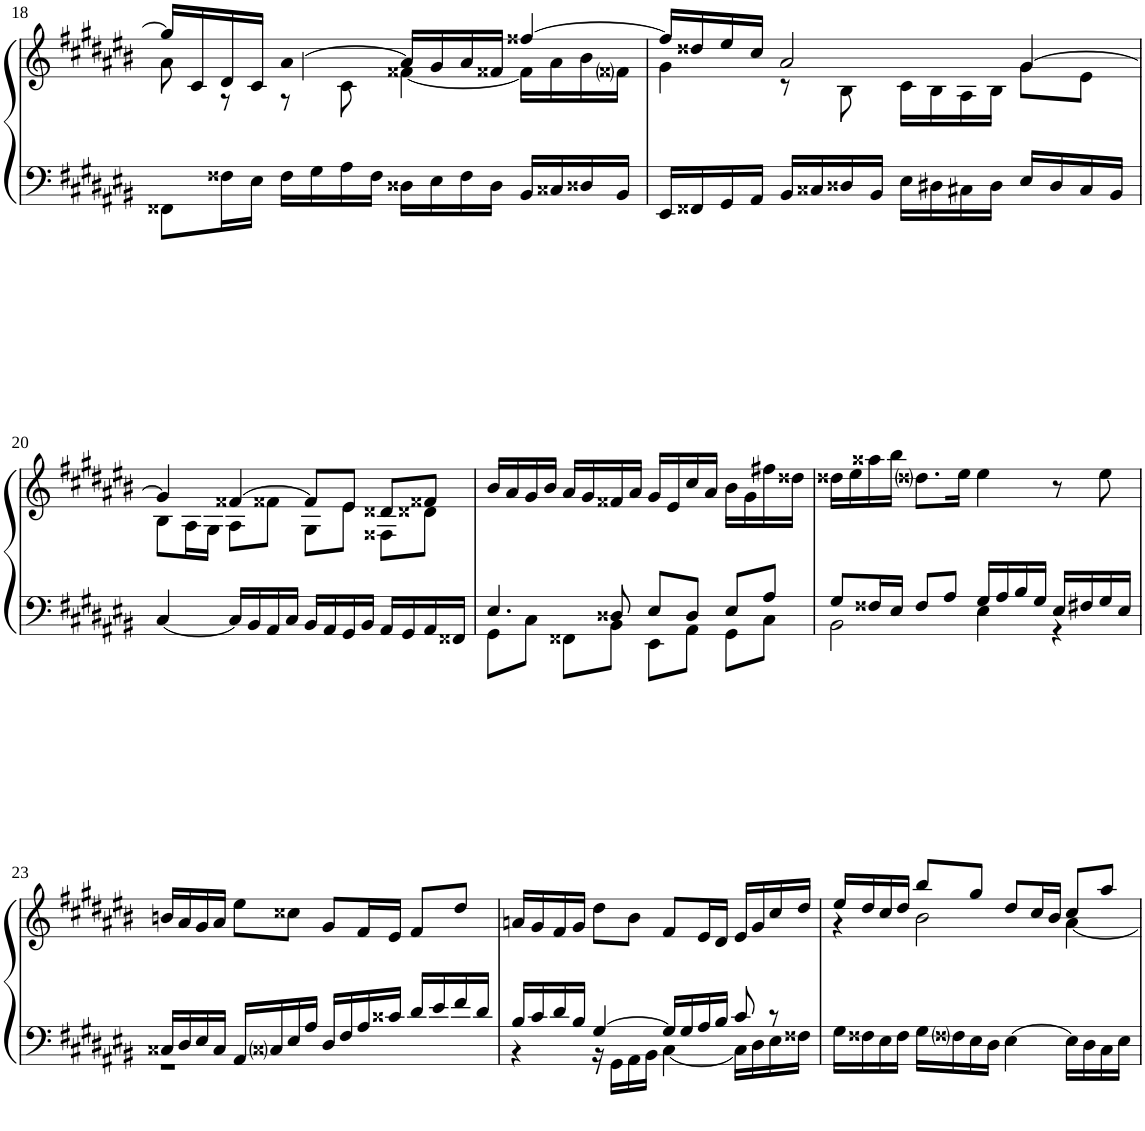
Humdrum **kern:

**kern	**kern
*part1	*part1
*staff2	*staff1
*I"Piano	*
*I'Pno	*
!!LO:PB:g=z
*clefF4	*clefG2
*k[f#c#g#d#a#e#b#]	*k[f#c#g#d#a#e#b#]
*M4/4	*M4/4
*met(c)	*met(c)
=18	=18
*	*^
8FF##X\L	16gg#/LL]	8a#\
.	16c#/	.
16F##X\L	16d#/	8r
16E#\JJ	16c#/JJ	.
16F##\LL	[4a#/	8r
16G#\	.	.
16A#\	.	8c#\
16F##\JJ	.	.
16D##X\LL	16a#/LL]	[4f##X\
16E#\	16g#/	.
16F##\	16a#/	.
16D##\JJ	16f##X/JJ	.
16BB#/LL	[4ff##X/	16f##\LL]
16C##X/	.	16a#\
16D##X/	.	16b#\
16BB#/JJ	.	16f##i\JJ
=19	=19	=19
16EE#/LL	16ff##/LL]	4g#\
16FF##X/	16dd##X/	.
16GG#/	16ee#/	.
16AA#/JJ	16cc#/JJ	.
16BB#/LL	2a#/	8r
16C##X/	.	.
16D##X/	.	8B#\
16BB#/JJ	.	.
16E#\LL	.	16c#\LL
16D#X\	.	16B#\
16C#X\	.	16A#\
16D#\JJ	.	16B#\JJ
16E#/LL	[4g#/	8g#\L
16D#/	.	.
16C#/	.	8e#\J
16BB#/JJ	.	.
!!LO:LB:g=z	!!
=20	=20	=20
[4C#/	4g#/]	8B#\L
.	.	16A#\L
.	.	16G#\JJ
16C#/LL]	[4f##X/	8A#\L
16BB#/	.	.
16AA#/	.	8f##X\J
16C#/JJ	.	.
16BB#/LL	8f##/L]	8G#\L
16AA#/	.	.
16GG#/	8e#/J	8e#\J
16BB#/JJ	.	.
16AA#/LL	8d##X/L	8F##X\L
16GG#/	.	.
16AA#/	8f##X/J	8d##X\J
16FF##X/JJ	.	.
*	*v	*v
=21	=21
*^	*
4.E#/	8GG#\L	16b#/LL
.	.	16a#/
.	8C#\J	16g#/
.	.	16b#/JJ
.	8FF##X\L	16a#/LL
.	.	16g#/
8D##X/	8BB#\J	16f##X/
.	.	16a#/JJ
8E#/L	8EE#\L	16g#/LL
.	.	16e#/
8D##/J	8AA#\J	16cc#/
.	.	16a#/JJ
8E#/L	8GG#\L	16b#\LL
.	.	16g#\
8A#/J	8C#\J	16ff#X\
.	.	16dd##X\JJ
=22	=22	=22
8G#/L	2BB#\	16dd##X\LL
.	.	16ee#\
16F##X/L	.	16aa##X\
16E#/JJ	.	16bb#\JJ
8F##/L	.	8.dd##i\L
8A#/J	.	.
.	.	16ee#\Jk
16G#/LL	4E#\	4ee#\
16A#/	.	.
16B#/	.	.
16G#/JJ	.	.
16E#/LL	4r	8r
16F#X/	.	.
16G#/	.	8ee#\
16E#/JJ	.	.
!!LO:LB:g=z
=23	=23	=23
16C##X/LL	1r	16bn/LL
16D#/	.	16a#/
16E#/	.	16g#/
16C##/JJ	.	16a#/JJ
16AA#/LL	.	8ee#\L
16C##i/	.	.
16E#/	.	8cc##X\J
16A#/JJ	.	.
16D#/LL	.	8g#/L
16F#/	.	.
16A#/	.	16f#/L
16c##X/JJ	.	16e#/JJ
16d#/LL	.	8f#/L
16e#/	.	.
16f#/	.	8dd#/J
16d#/JJ	.	.
=24	=24	=24
16B#/LL	4r	16an/LL
16c#/	.	16g#/
16d#/	.	16f#/
16B#/JJ	.	16g#/JJ
[4G#/	16r	8dd#\L
.	16GG#\LL	.
.	16AA#\	8b#\J
.	16BB#\JJ	.
16G#/LL]	[4C#\	8f#/L
16G#/	.	.
16A#/	.	16e#/L
16B#/JJ	.	16d#/JJ
8c#/	16C#\LL]	16e#/LL
.	16D#\	16g#/
8r	16E#\	16cc#/
.	16F##X\JJ	16dd#/JJ
*v	*v	*
=25	=25
*	*^
16G#\LL	16ee#/LL	4r
16F##X\	16dd#/	.
16E#\	16cc#/	.
16F##\JJ	16dd#/JJ	.
16G#\LL	8bb#/L	2b#\
16F##i\	.	.
16E#\	8gg#/J	.
16D#\JJ	.	.
[4E#\	8dd#/L	.
.	16cc#/L	.
.	16b#/JJ	.
16E#\LL]	8cc#/L	[4a#\
16D#\	.	.
16C#\	8aa#/J	.
16E#\JJ	.	.
*	*v	*v
=	=
*-	*-
